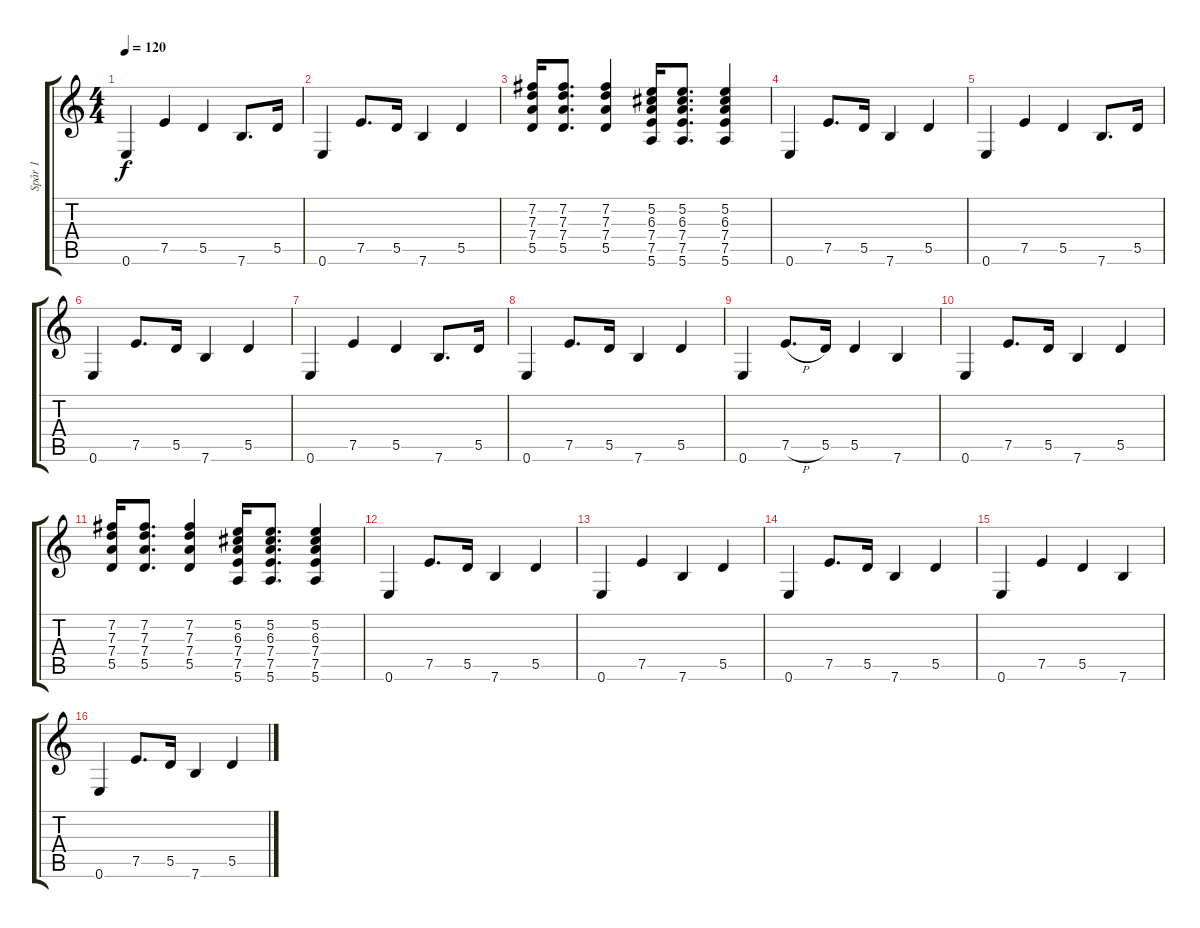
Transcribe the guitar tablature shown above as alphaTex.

\track ("Spår 1" "Spår 1") {instrument distortionguitar}
\staff {score tabs}
\tuning (E4 B3 G3 D3 A2 E2) {hide}
\ts (4 4)
\tempo 120
\clef g2
\ks c
0.6.4{dy f} 7.5.4 5.5.4 7.6.8{d} 5.5.16 |
0.6.4 7.5.8{d} 5.5.16 7.6.4 5.5.4 |
(7.2 7.3 7.4 5.5).16 (7.2 7.3 7.4 5.5).8{d} (7.2 7.3 7.4 5.5).4 (5.2 6.3 7.4 7.5 5.6).16 (5.2 6.3 7.4 7.5 5.6).8{d} (5.2 6.3 7.4 7.5 5.6).4 |
0.6.4 7.5.8{d} 5.5.16 7.6.4 5.5.4 |
0.6.4 7.5.4 5.5.4 7.6.8{d} 5.5.16 |
0.6.4 7.5.8{d} 5.5.16 7.6.4 5.5.4 |
0.6.4 7.5.4 5.5.4 7.6.8{d} 5.5.16 |
0.6.4 7.5.8{d} 5.5.16 7.6.4 5.5.4 |
0.6.4 7.5{h}.8{d} 5.5.16 5.5.4 7.6.4 |
0.6.4 7.5.8{d} 5.5.16 7.6.4 5.5.4 |
(7.2 7.3 7.4 5.5).16 (7.2 7.3 7.4 5.5).8{d} (7.2 7.3 7.4 5.5).4 (5.2 6.3 7.4 7.5 5.6).16 (5.2 6.3 7.4 7.5 5.6).8{d} (5.2 6.3 7.4 7.5 5.6).4 |
0.6.4 7.5.8{d} 5.5.16 7.6.4 5.5.4 |
0.6.4 7.5.4 7.6.4 5.5.4 |
0.6.4 7.5.8{d} 5.5.16 7.6.4 5.5.4 |
0.6.4 7.5.4 5.5.4 7.6.4 |
0.6.4 7.5.8{d} 5.5.16 7.6.4 5.5.4
